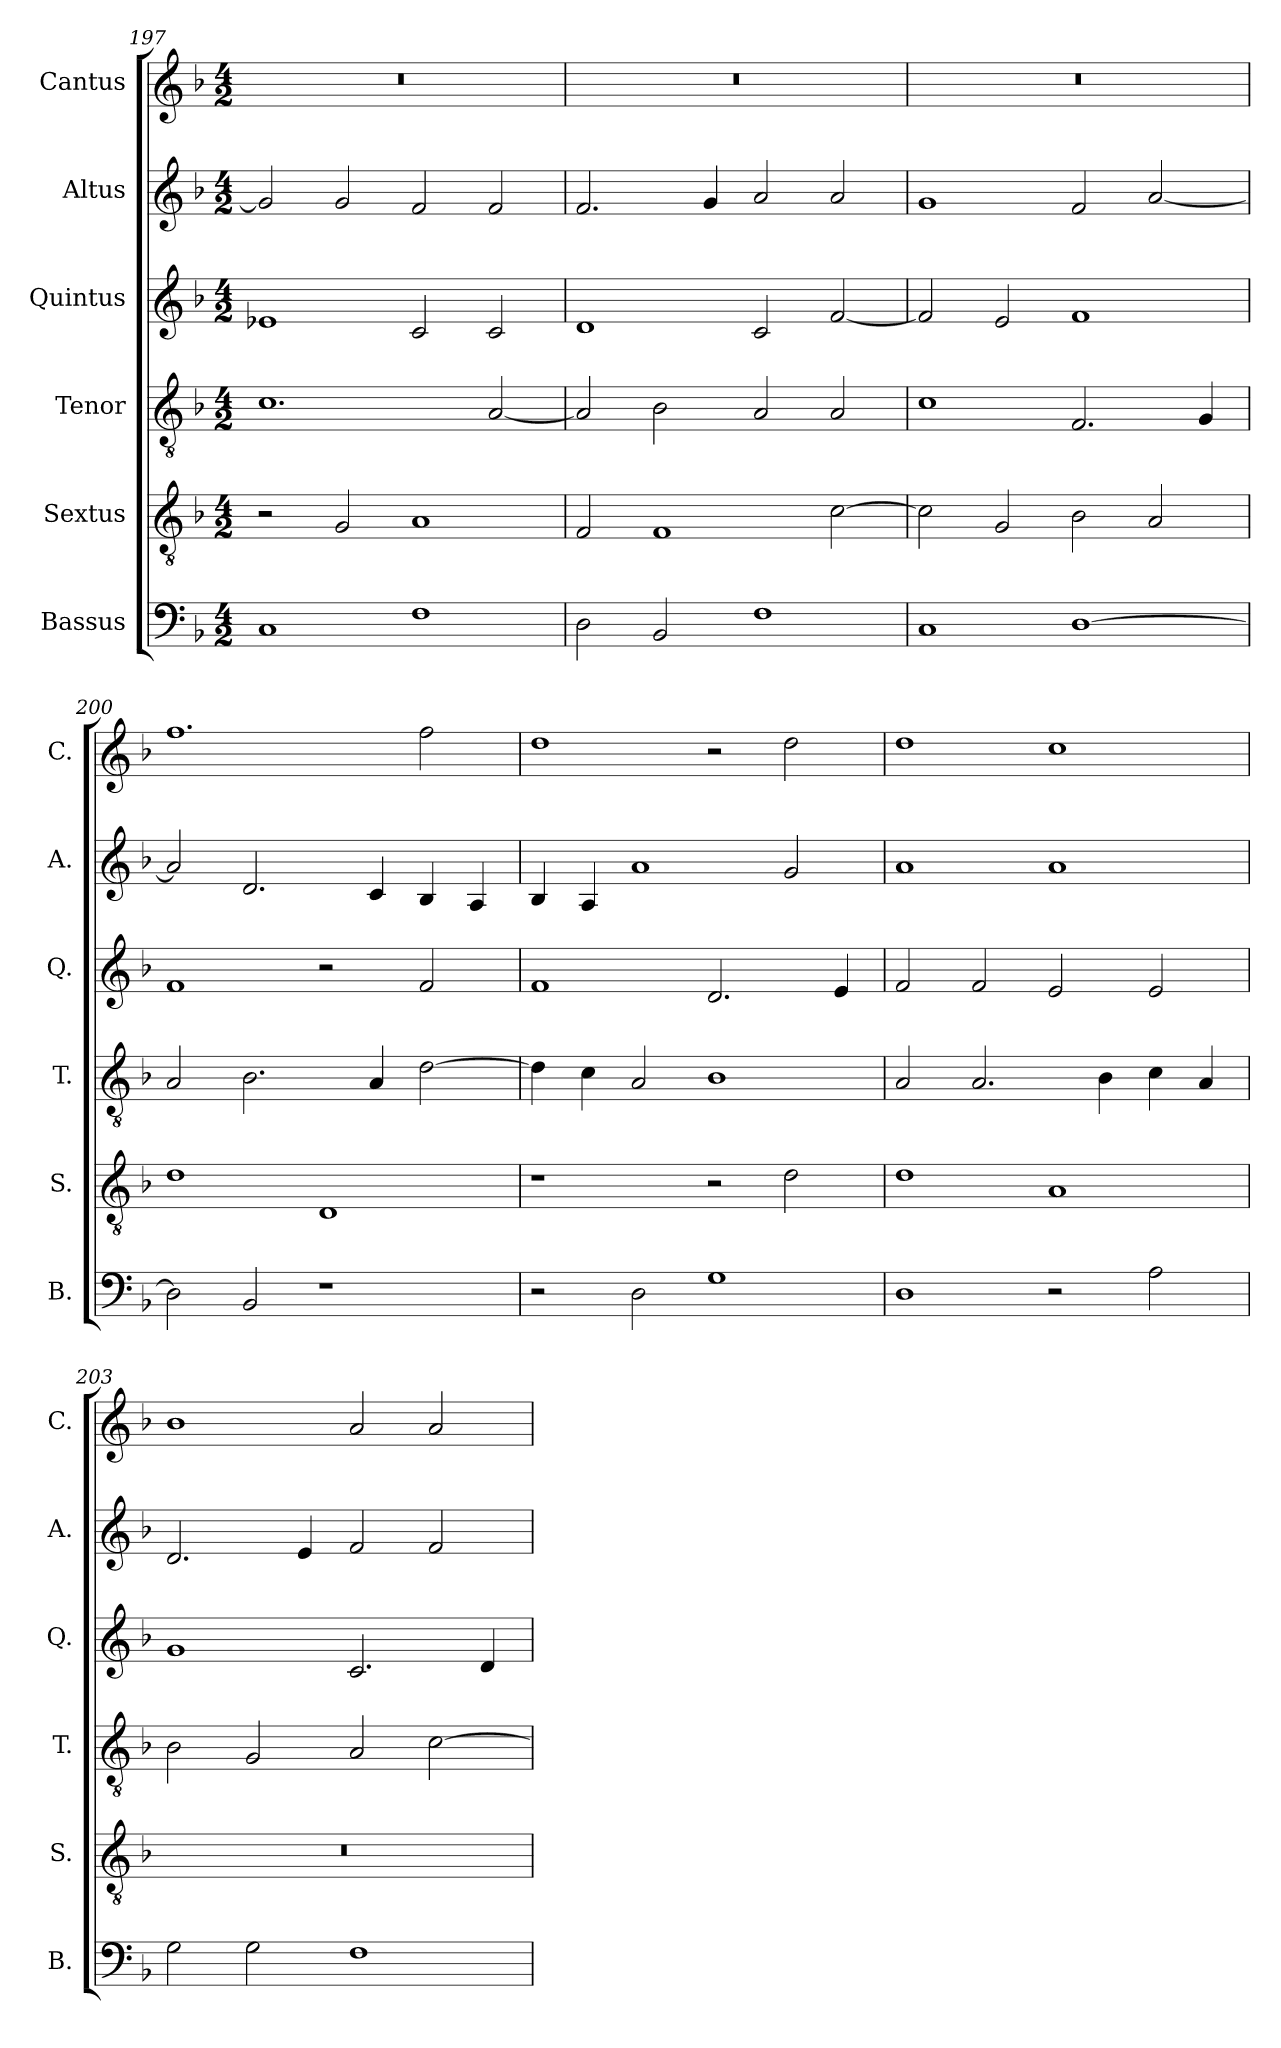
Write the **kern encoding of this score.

**kern	**kern	**kern	**kern	**kern	**kern
*part6	*part5	*part4	*part3	*part2	*part1
*staff6	*staff5	*staff4	*staff3	*staff2	*staff1
*I"Bassus	*I"Sextus	*I"Tenor	*I"Quintus	*I"Altus	*I"Cantus
*I'B.	*I'S.	*I'T.	*I'Q.	*I'A.	*I'C.
!!LO:LB:g=z
*clefF4	*clefGv2	*clefGv2	*clefG2	*clefG2	*clefG2
*k[b-]	*k[b-]	*k[b-]	*k[b-]	*k[b-]	*k[b-]
*M4/2	*M4/2	*M4/2	*M4/2	*M4/2	*M4/2
=197	=197	=197	=197	=197	=197
1C	2r	1.c	1e-X	2g/]	0r
.	2G/	.	.	2g/	.
1F	1A	.	2c/	2f/	.
.	.	[2A/	2c/	2f/	.
=198	=198	=198	=198	=198	=198
2D\	2F/	2A/]	1d	2.f/	0r
2BB-/	1F	2B-\	.	.	.
.	.	.	.	4g/	.
1F	.	2A/	2c/	2a/	.
.	[2c\	2A/	[2f/	2a/	.
=199	=199	=199	=199	=199	=199
1C	2c\]	1c	2f/]	1g	0r
.	2G/	.	2e/	.	.
[1D	2B-\	2.F/	1f	2f/	.
.	2A/	.	.	[2a/	.
.	.	4G/	.	.	.
=200	=200	=200	=200	=200	=200
2D\]	1d	2A/	1f	2a/]	1.ff
2BB-/	.	2.B-\	.	2.d/	.
1r	1D	.	2r	.	.
.	.	4A/	.	4c/	.
.	.	[2d\	2f/	4B-/	2ff\
.	.	.	.	4A/	.
=201	=201	=201	=201	=201	=201
2r	1r	4d\]	1f	4B-/	1dd
.	.	4c\	.	4A/	.
2D\	.	2A/	.	1a	.
1G	2r	1B-	2.d/	.	2r
.	2d\	.	.	2g/	2dd\
.	.	.	4e/	.	.
=202	=202	=202	=202	=202	=202
1D	1d	2A/	2f/	1a	1dd
.	.	2.A/	2f/	.	.
2r	1A	.	2e/	1a	1cc
.	.	4B-\	.	.	.
2A\	.	4c\	2e/	.	.
.	.	4A/	.	.	.
!!LO:PB:g=z
=203	=203	=203	=203	=203	=203
2G\	0r	2B-\	1g	2.d/	1b-
2G\	.	2G/	.	.	.
.	.	.	.	4e/	.
1F	.	2A/	2.c/	2f/	2a/
.	.	[2c\	.	2f/	2a/
.	.	.	4d/	.	.
=	=	=	=	=	=
*-	*-	*-	*-	*-	*-
